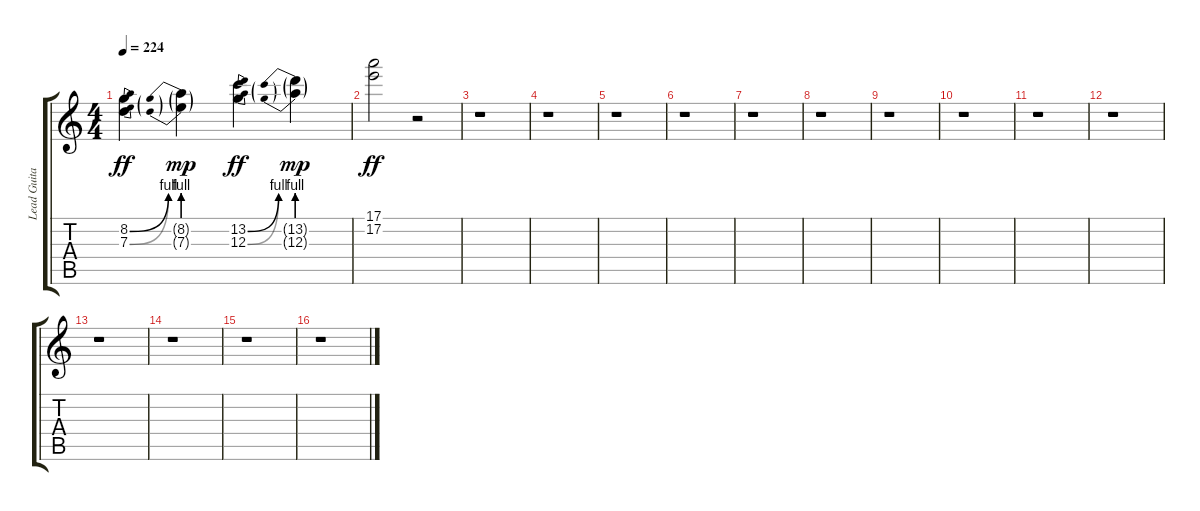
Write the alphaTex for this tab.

\track ("Lead Guitar I" "Lead Guita") {instrument overdrivenguitar}
\staff {score tabs}
\tuning (E4 B3 G3 D3 A2 E2) {hide}
\ts (4 4)
\tempo 224
\clef g2
\ks c
(8.2{be (bend 0 0 60 4)} 7.3{be (bend 0 0 60 4)}).4{dy ff} (8.2{be (prebend 0 4 60 4) g} 7.3{be (prebend 0 4 60 4) g}).4{dy mp} (13.2{be (bend 0 0 60 4)} 12.3{be (bend 0 0 60 4)}).4{dy ff} (13.2{be (prebend 0 4 60 4) g} 12.3{be (prebend 0 4 60 4) g}).4{dy mp} |
(17.1 17.2).2{dy ff} r.2 |
r.1 |
r.1 |
r.1 |
r.1 |
r.1 |
r.1 |
r.1 |
r.1 |
r.1 |
r.1 |
r.1 |
r.1 |
r.1 |
r.1
